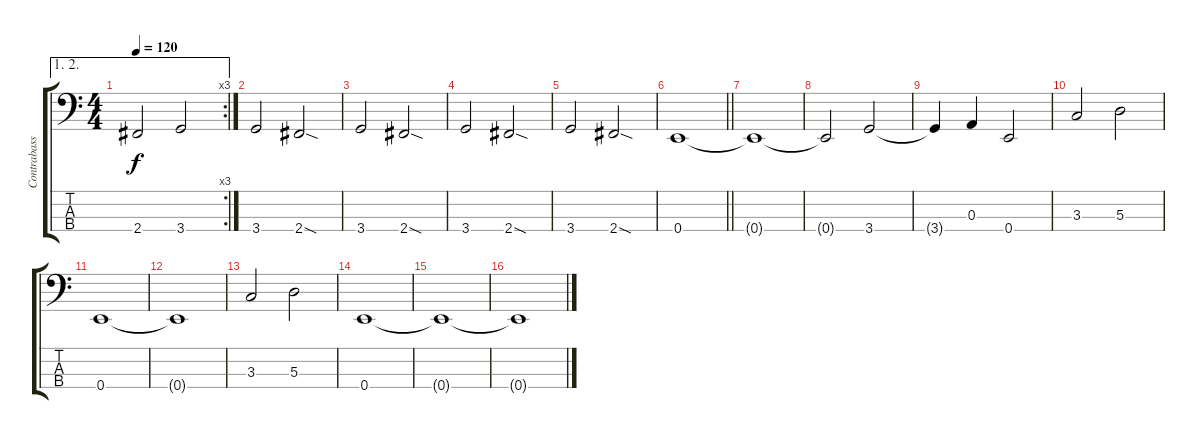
\track ("Contrabass" "Contrabass") {instrument contrabass}
\staff {score tabs}
\tuning (G2 D2 A1 E1) {hide}
\ae (1 2)
\rc 3
\ts (4 4)
\tempo 120
\clef f4
\ks c
2.4.2{dy f} 3.4.2 |
3.4.2 2.4{sod}.2 |
3.4.2 2.4{sod}.2 |
3.4.2 2.4{sod}.2 |
3.4.2 2.4{sod}.2 |
\barLineRight lightlight
0.4.1 |
0.4{t}.1 |
0.4{t}.2 3.4.2 |
3.4{t}.4 0.3.4 0.4.2 |
3.3.2 5.3.2 |
0.4.1 |
0.4{t}.1 |
3.3.2 5.3.2 |
0.4.1 |
0.4{t}.1 |
0.4{t}.1
